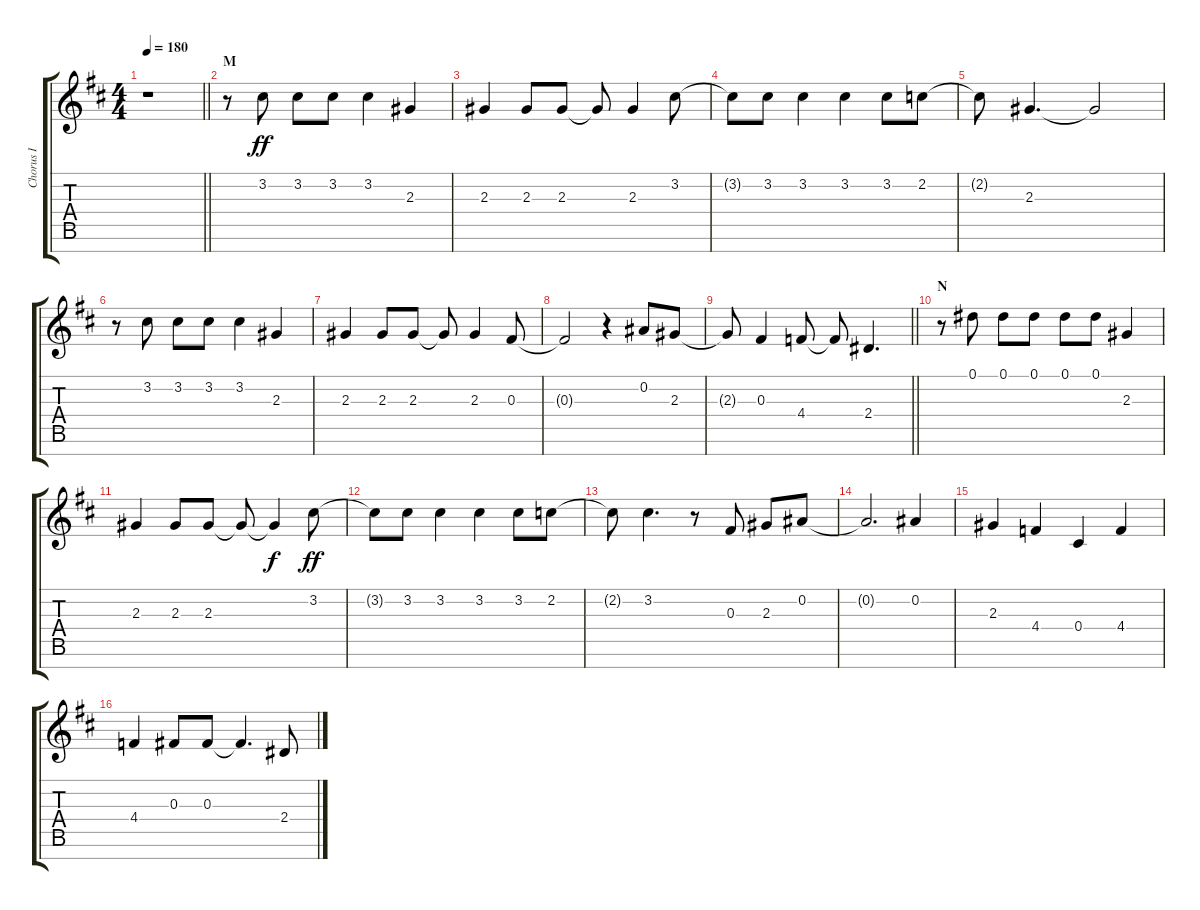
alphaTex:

\track ("Chorus I" "Chorus I") {instrument voiceoohs}
\staff {score tabs}
\tuning (Eb5 Bb4 Gb4 Db4 Ab3 Eb3 Bb2) {hide}
\ts (4 4)
\tempo 180
\clef g2
\barLineRight lightlight
\ks d
r.1{dy f} |
\section ("" "M")
r.8 3.2.8{dy ff} 3.2.8 3.2.8 3.2.4 2.3.4 |
2.3.4 2.3.8 2.3.8 2.3{t}.8 2.3.4 3.2.8 |
3.2{t}.8 3.2.8 3.2.4 3.2.4 3.2.8 2.2.8 |
2.2{t}.8 2.3.4{d} 2.3{t}.2 |
r.8 3.2.8 3.2.8 3.2.8 3.2.4 2.3.4 |
2.3.4 2.3.8 2.3.8 2.3{t}.8 2.3.4 0.3.8 |
0.3{t}.2 r.4 0.2.8 2.3.8 |
\barLineRight lightlight
2.3{t}.8 0.3.4 4.4.8 4.4{t}.8 2.4.4{d} |
\section ("" "N")
r.8 0.1.8 0.1.8 0.1.8 0.1.8 0.1.8 2.3.4 |
2.3.4 2.3.8 2.3.8 2.3{t}.8 2.3{t}.4{dy f} 3.2.8{dy ff} |
3.2{t}.8 3.2.8 3.2.4 3.2.4 3.2.8 2.2.8 |
2.2{t}.8 3.2.4{d} r.8 0.3.8 2.3.8 0.2.8 |
0.2{t}.2{d} 0.2.4 |
2.3.4 4.4.4 0.4.4 4.4.4 |
4.4.4 0.3.8 0.3.8 0.3{t}.4{d} 2.4.8
